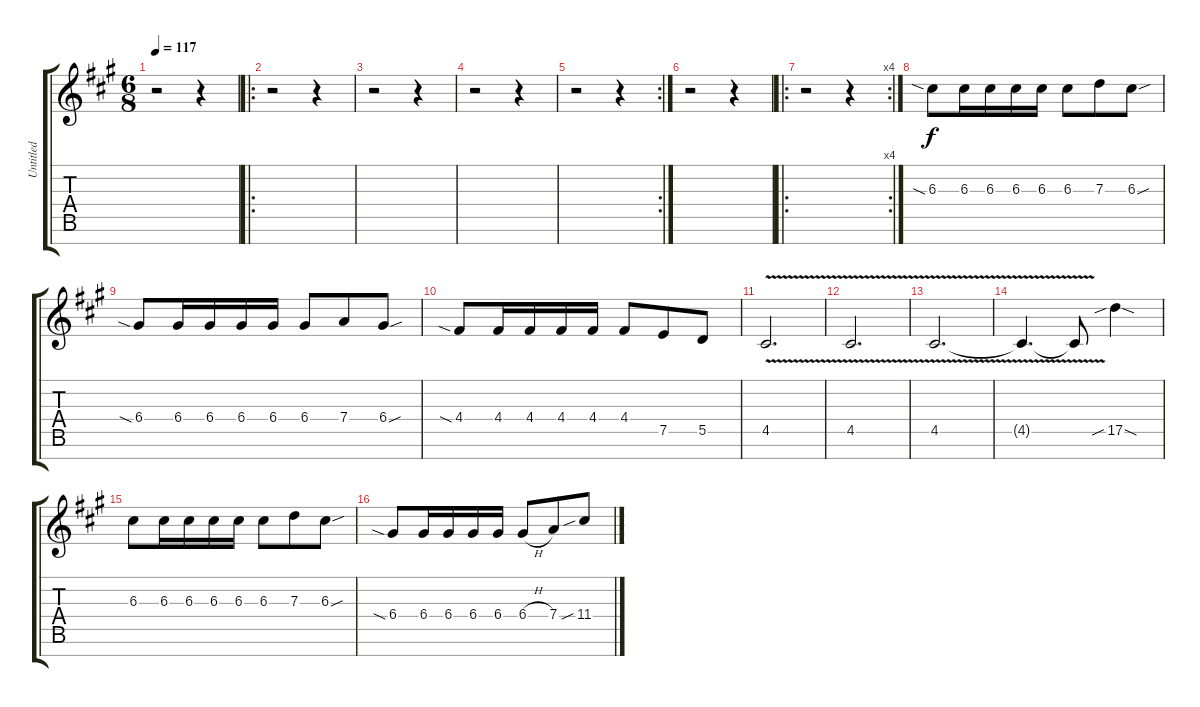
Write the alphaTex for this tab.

\track ("Untitled" "Untitled") {instrument distortionguitar}
\staff {score tabs}
\tuning (E4 B3 G3 D3 A2 E2 B1) {hide}
\ts (6 8)
\tempo 117
\clef g2
\ks a
r.2{dy f} r.4 |
\ro
r.2 r.4 |
r.2 r.4 |
r.2 r.4 |
\rc 2
r.2 r.4 |
r.2 r.4 |
\ro
\rc 4
r.2 r.4 |
6.3{sia}.8 6.3.16 6.3.16 6.3.16 6.3.16 6.3.8 7.3.8 6.3{sou}.8 |
6.4{sia}.8 6.4.16 6.4.16 6.4.16 6.4.16 6.4.8 7.4.8 6.4{sou}.8 |
4.4{sia}.8 4.4.16 4.4.16 4.4.16 4.4.16 4.4.8 7.5.8 5.5.8 |
4.5{v}.2{d} |
4.5{v}.2{d} |
4.5{v}.2{d} |
4.5{v t}.4{d} 4.5{t}.8 17.5{sib sod}.4 |
6.3.8 6.3.16 6.3.16 6.3.16 6.3.16 6.3.8 7.3.8 6.3{sou}.8 |
6.4{sia}.8 6.4.16 6.4.16 6.4.16 6.4.16 6.4{h}.8 7.4.8 11.4{sib}.8
